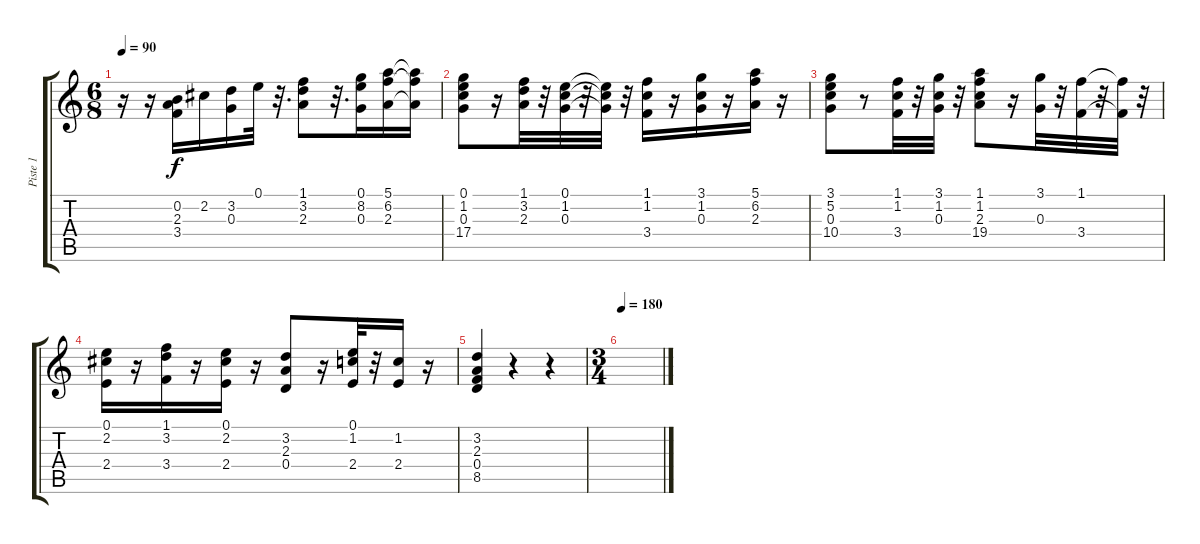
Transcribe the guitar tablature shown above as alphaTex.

\track ("Piste 1" "Piste 1") {instrument acousticguitarnylon}
\staff {score tabs}
\tuning (E4 B3 G3 D3 A2 E2) {hide}
\ts (6 8)
\tempo 90
\clef g2
\ks c
r.16{dy f} r.16 (0.2 2.3 3.4).16 2.2.16 (3.2 0.3).16 0.1.32 r.32{d} (1.1 3.2 2.3).8 r.32{d} (0.1 8.2 0.3).16 (5.1 6.2 2.3).16 (5.1{t} 6.2{t} 2.3{t}).16 |
(0.1 1.2 0.3 17.4).8 r.16 (1.1 3.2 2.3).32 r.32 (0.1 1.2 0.3).32 r.32 (0.1{t} 1.2{t} 0.3{t}).32 r.32 (1.1 1.2 3.4).16 r.16 (3.1 1.2 0.3).16 r.16 (5.1 6.2 2.3).16 r.16 |
(3.1 5.2 0.3 10.4).8 r.8 (1.1 1.2 3.4).32 r.32 (3.1 1.2 0.3).32 r.32 (1.1 1.2 2.3 19.4).8 r.16 (3.1 0.3).32 r.32 (1.1 3.4).32 r.32 (1.1{t} 3.4{t}).32 r.32 |
(0.1 2.2 2.4).16 r.16 (1.1 3.2 3.4).16 r.16 (0.1 2.2 2.4).16 r.16 (3.2 2.3 0.4).8 r.16 (0.1 1.2 2.4).32 r.32 (1.2 2.4).16 r.16 |
(3.2 2.3 0.4 8.5).4 r.4 r.4 |
\ts (3 4)
\tempo 180
